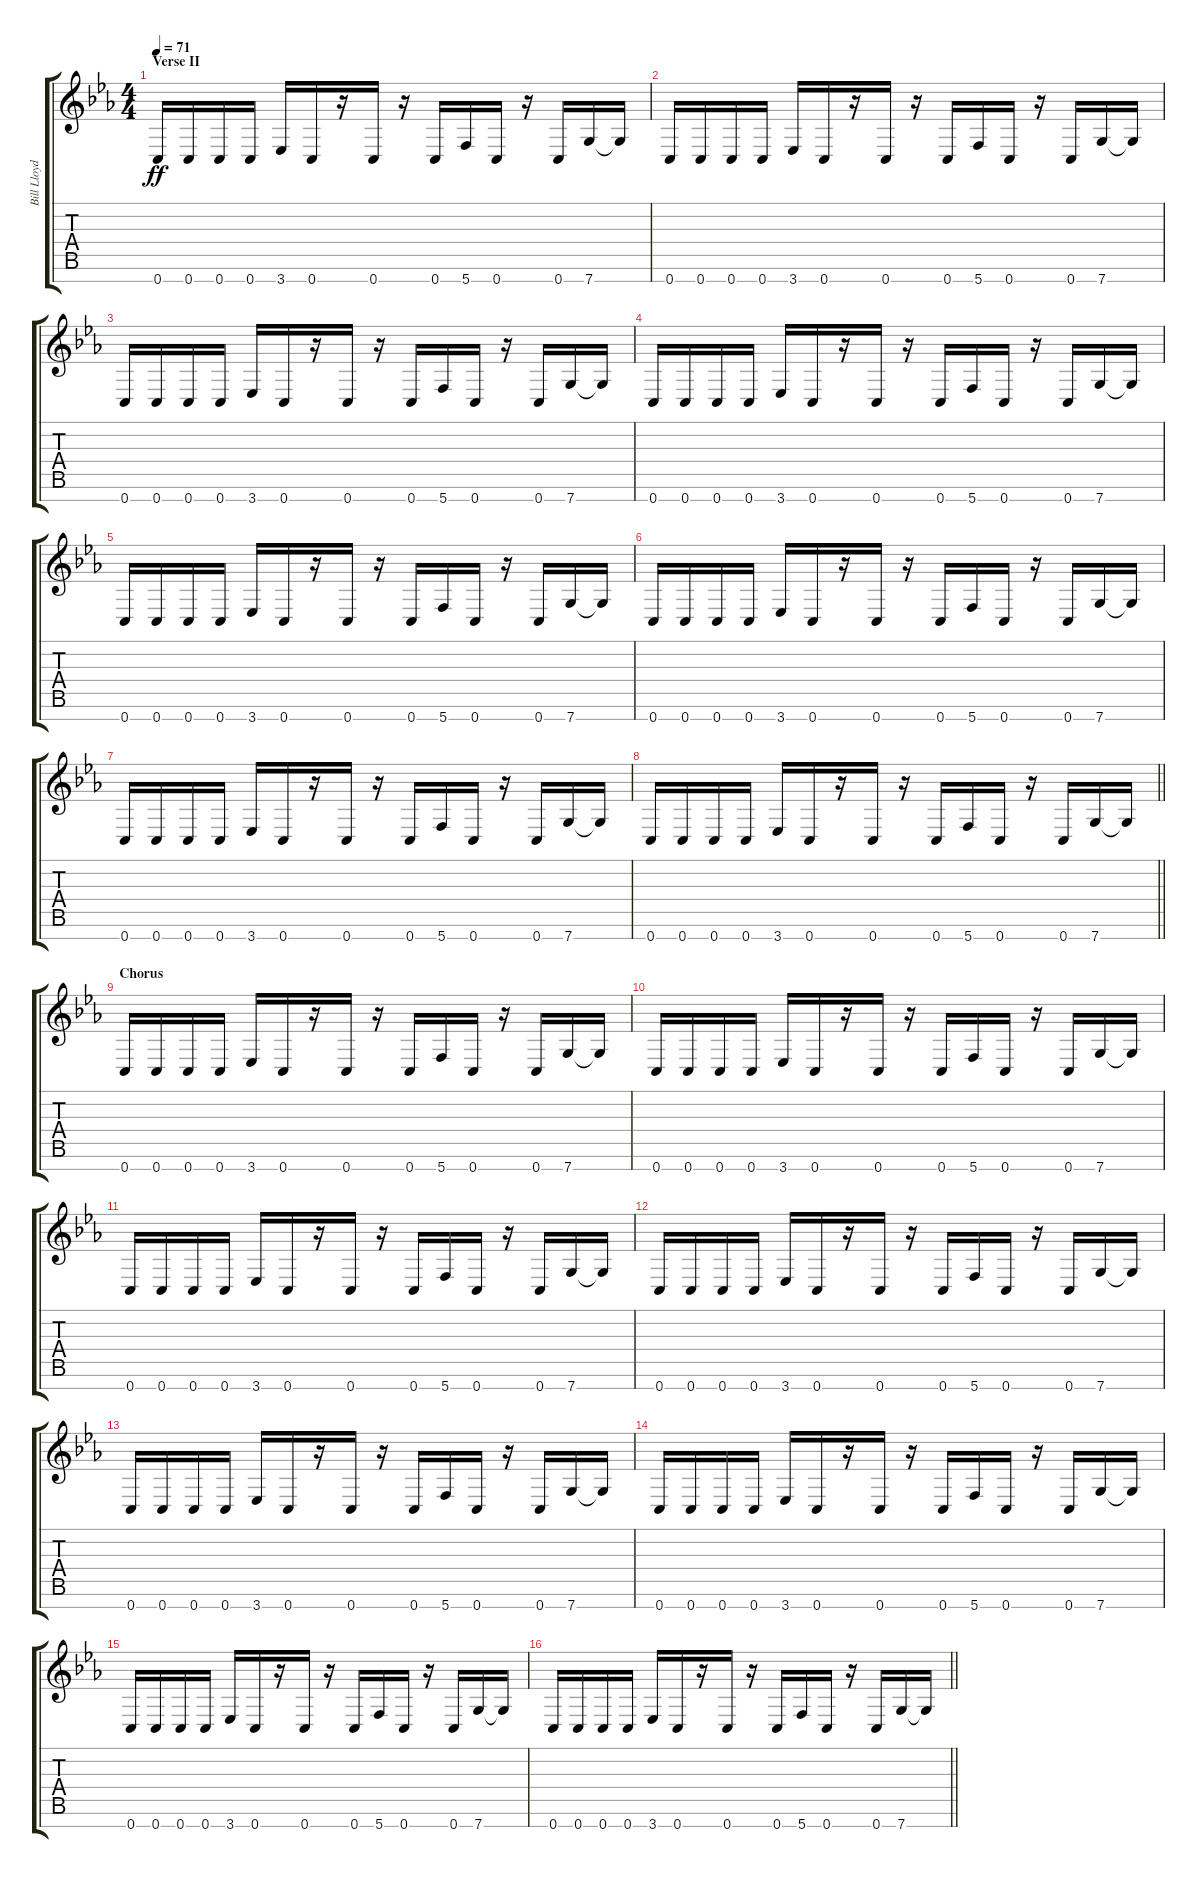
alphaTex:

\track ("Bill Lloyd [Sampler]" "Bill Lloyd") {instrument electricguitarjazz}
\staff {score tabs}
\tuning (C4 C4 Ab3 Eb3 Bb2 F2 C2) {hide}
\ts (4 4)
\section ("" "Verse II")
\tempo 71
\clef g2
\ks cminor
0.7.16{dy ff} 0.7.16 0.7.16 0.7.16 3.7.16 0.7.16 r.16 0.7.16 r.16 0.7.16 5.7.16 0.7.16 r.16 0.7.16 7.7.16 7.7{t}.16 |
0.7.16 0.7.16 0.7.16 0.7.16 3.7.16 0.7.16 r.16 0.7.16 r.16 0.7.16 5.7.16 0.7.16 r.16 0.7.16 7.7.16 7.7{t}.16 |
0.7.16 0.7.16 0.7.16 0.7.16 3.7.16 0.7.16 r.16 0.7.16 r.16 0.7.16 5.7.16 0.7.16 r.16 0.7.16 7.7.16 7.7{t}.16 |
0.7.16 0.7.16 0.7.16 0.7.16 3.7.16 0.7.16 r.16 0.7.16 r.16 0.7.16 5.7.16 0.7.16 r.16 0.7.16 7.7.16 7.7{t}.16 |
0.7.16 0.7.16 0.7.16 0.7.16 3.7.16 0.7.16 r.16 0.7.16 r.16 0.7.16 5.7.16 0.7.16 r.16 0.7.16 7.7.16 7.7{t}.16 |
0.7.16 0.7.16 0.7.16 0.7.16 3.7.16 0.7.16 r.16 0.7.16 r.16 0.7.16 5.7.16 0.7.16 r.16 0.7.16 7.7.16 7.7{t}.16 |
0.7.16 0.7.16 0.7.16 0.7.16 3.7.16 0.7.16 r.16 0.7.16 r.16 0.7.16 5.7.16 0.7.16 r.16 0.7.16 7.7.16 7.7{t}.16 |
\barLineRight lightlight
0.7.16 0.7.16 0.7.16 0.7.16 3.7.16 0.7.16 r.16 0.7.16 r.16 0.7.16 5.7.16 0.7.16 r.16 0.7.16 7.7.16 7.7{t}.16 |
\section ("" "Chorus")
0.7.16 0.7.16 0.7.16 0.7.16 3.7.16 0.7.16 r.16 0.7.16 r.16 0.7.16 5.7.16 0.7.16 r.16 0.7.16 7.7.16 7.7{t}.16 |
0.7.16 0.7.16 0.7.16 0.7.16 3.7.16 0.7.16 r.16 0.7.16 r.16 0.7.16 5.7.16 0.7.16 r.16 0.7.16 7.7.16 7.7{t}.16 |
0.7.16 0.7.16 0.7.16 0.7.16 3.7.16 0.7.16 r.16 0.7.16 r.16 0.7.16 5.7.16 0.7.16 r.16 0.7.16 7.7.16 7.7{t}.16 |
0.7.16 0.7.16 0.7.16 0.7.16 3.7.16 0.7.16 r.16 0.7.16 r.16 0.7.16 5.7.16 0.7.16 r.16 0.7.16 7.7.16 7.7{t}.16 |
0.7.16 0.7.16 0.7.16 0.7.16 3.7.16 0.7.16 r.16 0.7.16 r.16 0.7.16 5.7.16 0.7.16 r.16 0.7.16 7.7.16 7.7{t}.16 |
0.7.16 0.7.16 0.7.16 0.7.16 3.7.16 0.7.16 r.16 0.7.16 r.16 0.7.16 5.7.16 0.7.16 r.16 0.7.16 7.7.16 7.7{t}.16 |
0.7.16 0.7.16 0.7.16 0.7.16 3.7.16 0.7.16 r.16 0.7.16 r.16 0.7.16 5.7.16 0.7.16 r.16 0.7.16 7.7.16 7.7{t}.16 |
\barLineRight lightlight
0.7.16 0.7.16 0.7.16 0.7.16 3.7.16 0.7.16 r.16 0.7.16 r.16 0.7.16 5.7.16 0.7.16 r.16 0.7.16 7.7.16 7.7{t}.16
